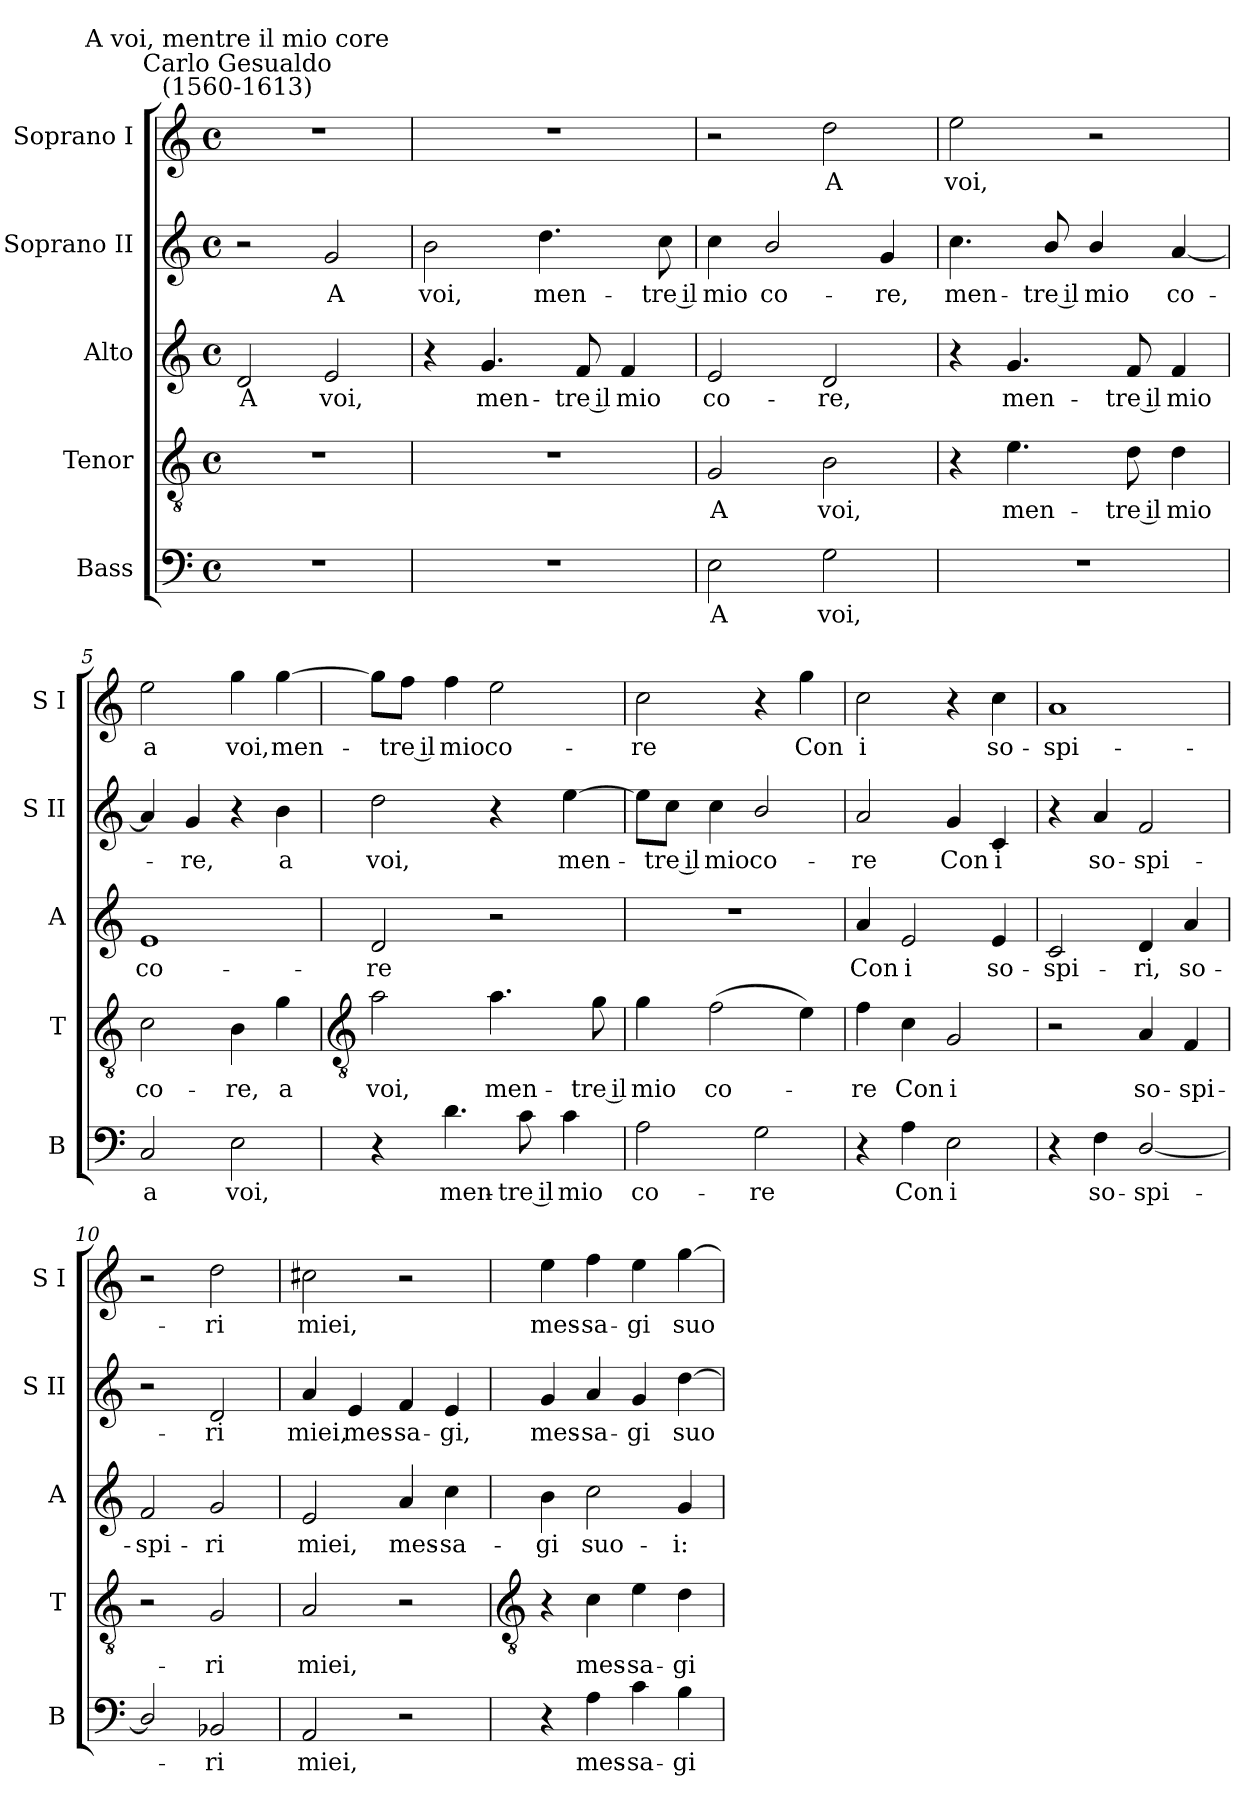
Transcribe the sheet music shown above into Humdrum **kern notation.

**kern	**text	**kern	**text	**kern	**text	**kern	**text	**kern	**text
*part5	*part5	*part4	*part4	*part3	*part3	*part2	*part2	*part1	*part1
*staff5	*staff5	*staff4	*staff4	*staff3	*staff3	*staff2	*staff2	*staff1	*staff1
*I"Bass	*	*I"Tenor	*	*I"Alto	*	*I"Soprano II	*	*I"Soprano I	*
*I'B	*	*I'T	*	*I'A	*	*I'S II	*	*I'S I	*
*clefF4	*	*clefGv2	*	*clefG2	*	*clefG2	*	*clefG2	*
*k[]	*	*k[]	*	*k[]	*	*k[]	*	*k[]	*
*C:	*	*C:	*	*C:	*	*C:	*	*C:	*
*M4/4	*	*M4/4	*	*M4/4	*	*M4/4	*	*M4/4	*
*met(c)	*	*met(c)	*	*met(c)	*	*met(c)	*	*met(c)	*
=1	=1	=1	=1	=1	=1	=1	=1	=1	=1
!	!	!	!	!	!	!	!	!LO:TX:a:cj:t=Carlo Gesualdo\n(1560-1613)	!
!	!	!	!	!	!	!	!	!LO:TX:a:cj:t=A voi, mentre il mio core	!
!	!	!	!	!	!LO:LY:b	!	!	!	!
1r	.	1r	.	2d	A	2r	.	1r	.
!	!	!	!	!	!LO:LY:b	!	!LO:LY:b	!	!
.	.	.	.	2e	voi,	2g	A	.	.
=2	=2	=2	=2	=2	=2	=2	=2	=2	=2
!	!	!	!	!	!	!	!LO:LY:b	!	!
1r	.	1r	.	4r	.	2b	voi,	1r	.
!	!	!	!	!	!LO:LY:b	!	!	!	!
.	.	.	.	4.g	men-	.	.	.	.
!	!	!	!	!	!	!	!LO:LY:b	!	!
.	.	.	.	.	.	4.dd	men-	.	.
!	!	!	!	!	!LO:LY:b	!	!	!	!
.	.	.	.	8f	-tre il	.	.	.	.
!	!	!	!	!	!LO:LY:b	!	!	!	!
.	.	.	.	4f	mio	.	.	.	.
!	!	!	!	!	!	!	!LO:LY:b	!	!
.	.	.	.	.	.	8cc	-tre il	.	.
=3	=3	=3	=3	=3	=3	=3	=3	=3	=3
!	!LO:LY:b	!	!LO:LY:b	!	!LO:LY:b	!	!LO:LY:b	!	!
2E	A	2G	A	2e	co-	4cc	mio	2r	.
!	!	!	!	!	!	!	!LO:LY:b	!	!
.	.	.	.	.	.	2b/	co-	.	.
!	!LO:LY:b	!	!LO:LY:b	!	!LO:LY:b	!	!	!	!LO:LY:b
2G	voi,	2B	voi,	2d	-re,	.	.	2dd	A
!	!	!	!	!	!	!	!LO:LY:b	!	!
.	.	.	.	.	.	4g	-re,	.	.
=4	=4	=4	=4	=4	=4	=4	=4	=4	=4
!	!	!	!	!	!	!	!LO:LY:b	!	!LO:LY:b
1r	.	4r	.	4r	.	4.cc	men-	2ee	voi,
!	!	!	!LO:LY:b	!	!LO:LY:b	!	!	!	!
.	.	4.e	men-	4.g	men-	.	.	.	.
!	!	!	!	!	!	!	!LO:LY:b	!	!
.	.	.	.	.	.	8b/	-tre il	.	.
!	!	!	!	!	!	!	!LO:LY:b	!	!
.	.	.	.	.	.	4b/	mio	2r	.
!	!	!	!LO:LY:b	!	!LO:LY:b	!	!	!	!
.	.	8d	-tre il	8f	-tre il	.	.	.	.
!	!	!	!LO:LY:b	!	!LO:LY:b	!	!LO:LY:b	!	!
.	.	4d	mio	4f	mio	[4a	co-	.	.
=5	=5	=5	=5	=5	=5	=5	=5	=5	=5
!	!LO:LY:b	!	!LO:LY:b	!	!LO:LY:b	!	!	!	!LO:LY:b
2C	a	2c	co-	1e	co-	4a]	.	2ee	a
!	!	!	!	!	!	!	!LO:LY:b	!	!
.	.	.	.	.	.	4g	re,	.	.
!	!LO:LY:b	!	!LO:LY:b	!	!	!	!	!	!LO:LY:b
2E	voi,	4B	-re,	.	.	4r	.	4gg	voi,
!	!	!	!LO:LY:b	!	!	!	!LO:LY:b	!	!LO:LY:b
.	.	4g	a	.	.	4b	a	[4gg	men-
!!LO:LB:g=z
=6	=6	=6	=6	=6	=6	=6	=6	=6	=6
*	*	*clefGv2	*	*	*	*	*	*	*
!	!	!	!LO:LY:b	!	!LO:LY:b	!	!LO:LY:b	!	!
4r	.	2a	voi,	2d	-re	2dd	voi,	8gg\L]	.
!	!	!	!	!	!	!	!	!	!LO:LY:b
.	.	.	.	.	.	.	.	8ff\J	tre il
!	!LO:LY:b	!	!	!	!	!	!	!	!LO:LY:b
4.d	men-	.	.	.	.	.	.	4ff	mio
!	!	!	!LO:LY:b	!	!	!	!	!	!LO:LY:b
.	.	4.a	men-	2r	.	4r	.	2ee	co-
!	!LO:LY:b	!	!	!	!	!	!	!	!
8c	-tre il	.	.	.	.	.	.	.	.
!	!LO:LY:b	!	!	!	!	!	!LO:LY:b	!	!
4c	mio	.	.	.	.	[4ee	men-	.	.
!	!	!	!LO:LY:b	!	!	!	!	!	!
.	.	8g	-tre il	.	.	.	.	.	.
=7	=7	=7	=7	=7	=7	=7	=7	=7	=7
!	!LO:LY:b	!	!LO:LY:b	!	!	!	!	!	!LO:LY:b
2A	co-	4g	mio	1r	.	8ee\L]	.	2cc	-re
!	!	!	!	!	!	!	!LO:LY:b	!	!
.	.	.	.	.	.	8cc\J	tre il	.	.
!	!	!	!LO:LY:b	!	!	!	!LO:LY:b	!	!
.	.	(>2f	co-	.	.	4cc	mio	.	.
!	!LO:LY:b	!	!	!	!	!	!LO:LY:b	!	!
2G	-re	.	.	.	.	2b/	co-	4r	.
!	!	!	!	!	!	!	!	!	!LO:LY:b
.	.	4e)	.	.	.	.	.	4gg	Con
=8	=8	=8	=8	=8	=8	=8	=8	=8	=8
!	!	!	!LO:LY:b	!	!LO:LY:b	!	!LO:LY:b	!	!LO:LY:b
4r	.	4f	re	4a	Con	2a	-re	2cc	i
!	!LO:LY:b	!	!LO:LY:b	!	!LO:LY:b	!	!	!	!
4A	Con	4c	Con	2e	i	.	.	.	.
!	!LO:LY:b	!	!LO:LY:b	!	!	!	!LO:LY:b	!	!
2E	i	2G	i	.	.	4g	Con	4r	.
!	!	!	!	!	!LO:LY:b	!	!LO:LY:b	!	!LO:LY:b
.	.	.	.	4e	so-	4c	i	4cc	so-
=9	=9	=9	=9	=9	=9	=9	=9	=9	=9
!	!	!	!	!	!LO:LY:b	!	!	!	!LO:LY:b
4r	.	2r	.	2c	-spi-	4r	.	1a	-spi-
!	!LO:LY:b	!	!	!	!	!	!LO:LY:b	!	!
4F	so-	.	.	.	.	4a	so-	.	.
!	!LO:LY:b	!	!LO:LY:b	!	!LO:LY:b	!	!LO:LY:b	!	!
[2D/	-spi-	4A	so-	4d	-ri,	2f	-spi-	.	.
!	!	!	!LO:LY:b	!	!LO:LY:b	!	!	!	!
.	.	4F	-spi-	4a	so-	.	.	.	.
=10	=10	=10	=10	=10	=10	=10	=10	=10	=10
!	!	!	!	!	!LO:LY:b	!	!	!	!
2D/]	.	2r	.	2f	-spi-	2r	.	2r	.
!	!LO:LY:b	!	!LO:LY:b	!	!LO:LY:b	!	!LO:LY:b	!	!LO:LY:b
2BB-X	ri	2G	-ri	2g	-ri	2d	-ri	2dd	-ri
=11	=11	=11	=11	=11	=11	=11	=11	=11	=11
!	!LO:LY:b	!	!LO:LY:b	!	!LO:LY:b	!	!LO:LY:b	!	!LO:LY:b
2AA	miei,	2A	miei,	2e	miei,	4a	miei,	2cc#X	miei,
!	!	!	!	!	!	!	!LO:LY:b	!	!
.	.	.	.	.	.	4e	mes-	.	.
!	!	!	!	!	!LO:LY:b	!	!LO:LY:b	!	!
2r	.	2r	.	4a	mes-	4f	-sa-	2r	.
!	!	!	!	!	!LO:LY:b	!	!LO:LY:b	!	!
.	.	.	.	4cc	-sa-	4e	-gi,	.	.
!!LO:LB:g=z
=12	=12	=12	=12	=12	=12	=12	=12	=12	=12
*	*	*clefGv2	*	*	*	*	*	*	*
!	!	!	!	!	!LO:LY:b	!	!LO:LY:b	!	!LO:LY:b
4r	.	4r	.	4b	-gi	4g	mes-	4ee	mes-
!	!LO:LY:b	!	!LO:LY:b	!	!LO:LY:b	!	!LO:LY:b	!	!LO:LY:b
4A	mes-	4c	mes-	2cc	suo-	4a	-sa-	4ff	-sa-
!	!LO:LY:b	!	!LO:LY:b	!	!	!	!LO:LY:b	!	!LO:LY:b
4c	-sa-	4e	-sa-	.	.	4g	-gi	4ee	-gi
!	!LO:LY:b	!	!LO:LY:b	!	!LO:LY:b	!	!LO:LY:b	!	!LO:LY:b
4B	-gi	4d	-gi	4g	-i:	[4dd	suo-	[4gg	suo-
=	=	=	=	=	=	=	=	=	=
*-	*-	*-	*-	*-	*-	*-	*-	*-	*-
